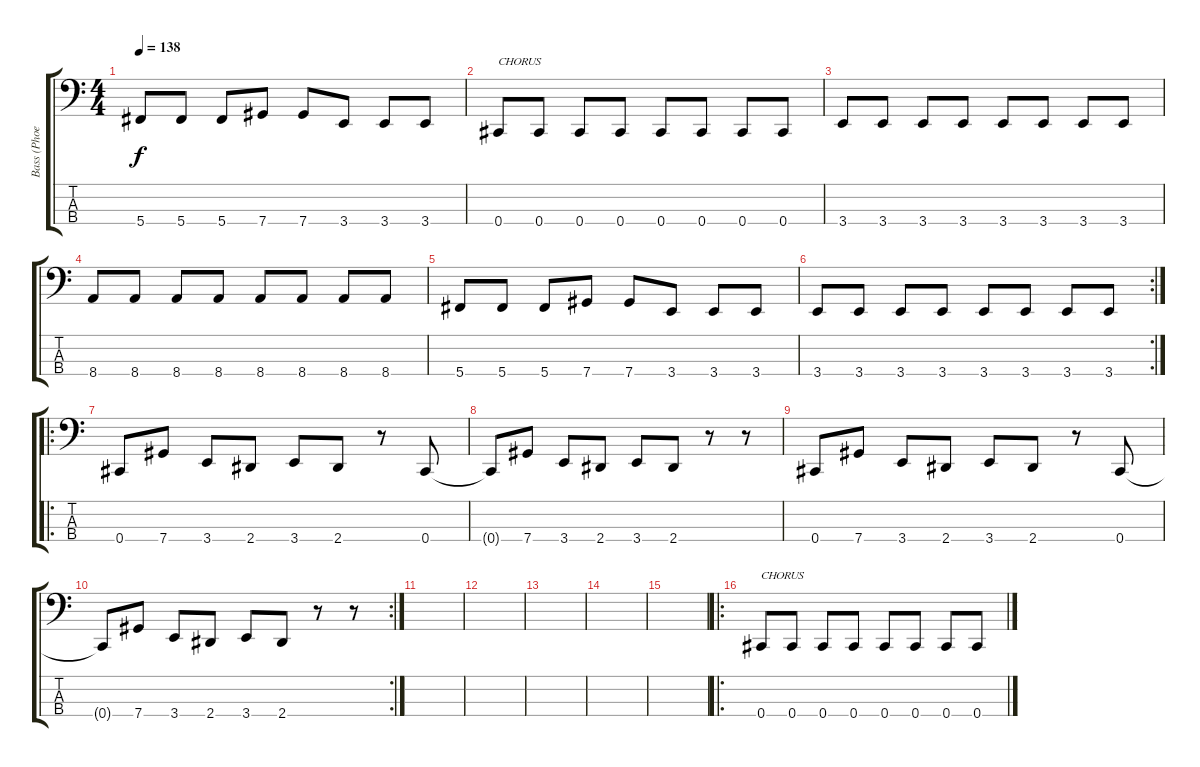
\track ("Bass (Phoenix)" "Bass (Phoe") {instrument electricbassfinger}
\staff {score tabs}
\tuning (Gb2 Db2 Ab1 Db1) {hide}
\ts (4 4)
\tempo 138
\clef f4
\ks c
5.4.8{dy f} 5.4.8 5.4.8 7.4.8 7.4.8 3.4.8 3.4.8 3.4.8 |
0.4.8{txt "CHORUS"} 0.4.8 0.4.8 0.4.8 0.4.8 0.4.8 0.4.8 0.4.8 |
3.4.8 3.4.8 3.4.8 3.4.8 3.4.8 3.4.8 3.4.8 3.4.8 |
8.4.8 8.4.8 8.4.8 8.4.8 8.4.8 8.4.8 8.4.8 8.4.8 |
5.4.8 5.4.8 5.4.8 7.4.8 7.4.8 3.4.8 3.4.8 3.4.8 |
\rc 2
3.4.8 3.4.8 3.4.8 3.4.8 3.4.8 3.4.8 3.4.8 3.4.8 |
\ro
0.4.8 7.4.8 3.4.8 2.4.8 3.4.8 2.4.8 r.8 0.4.8 |
0.4{t}.8 7.4.8 3.4.8 2.4.8 3.4.8 2.4.8 r.8 r.8 |
0.4.8 7.4.8 3.4.8 2.4.8 3.4.8 2.4.8 r.8 0.4.8 |
\rc 2
0.4{t}.8 7.4.8 3.4.8 2.4.8 3.4.8 2.4.8 r.8 r.8 |
|
|
|
|
|
\ro
0.4.8{txt "CHORUS"} 0.4.8 0.4.8 0.4.8 0.4.8 0.4.8 0.4.8 0.4.8
